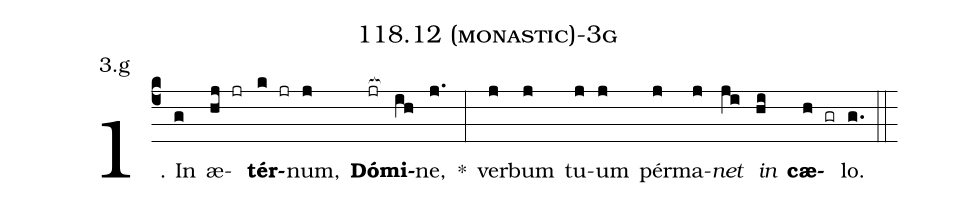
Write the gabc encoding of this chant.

name: 118.12 (monastic)-3g;
annotation: 3.g;
%%
(c4)1. In(g) æ(hj jr)<b>tér</b>(k jr)num,(j) <b>Dó</b>(jr[ocb:1{])<b>mi</b>(ih[ocb:0}])ne,(j.) *(:) ver(j)bum(j) tu(j)um(j) pér(j)ma(j)<i>net</i>(ji) <i>in</i>(hi) <b>cæ</b>(h gr)lo.(g.) (::)
